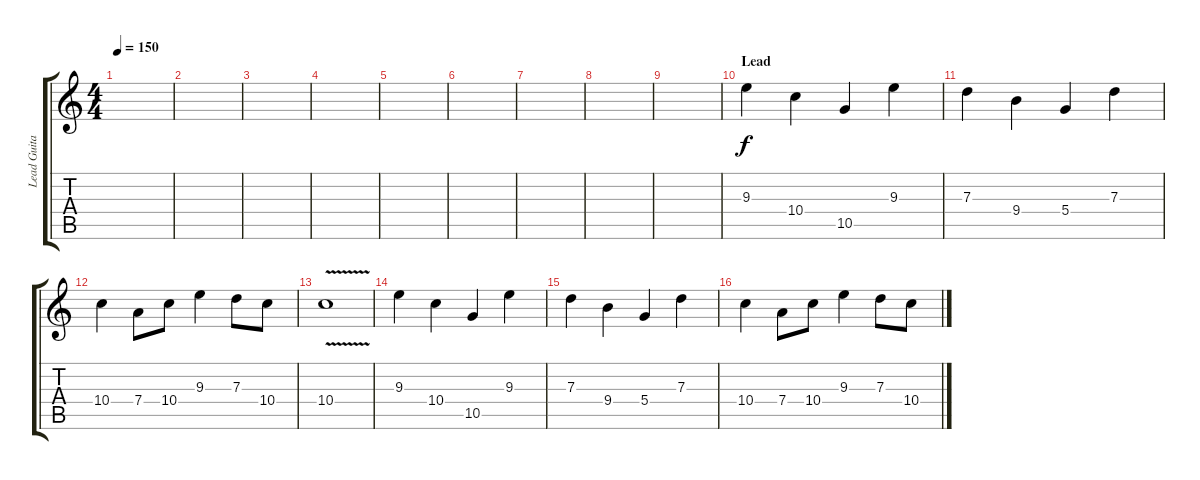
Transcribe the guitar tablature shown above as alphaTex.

\track ("Lead Guitar" "Lead Guita") {instrument distortionguitar}
\staff {score tabs}
\tuning (E4 B3 G3 D3 A2 E2) {hide}
\ts (4 4)
\tempo 150
\clef g2
\ks c
|
|
|
|
|
|
|
|
|
\section ("" "Lead")
9.3.4 10.4.4 10.5.4 9.3.4 |
7.3.4 9.4.4 5.4.4 7.3.4 |
10.4.4 7.4.8 10.4.8 9.3.4 7.3.8 10.4.8 |
10.4{v}.1 |
9.3.4 10.4.4 10.5.4 9.3.4 |
7.3.4 9.4.4 5.4.4 7.3.4 |
10.4.4 7.4.8 10.4.8 9.3.4 7.3.8 10.4.8
